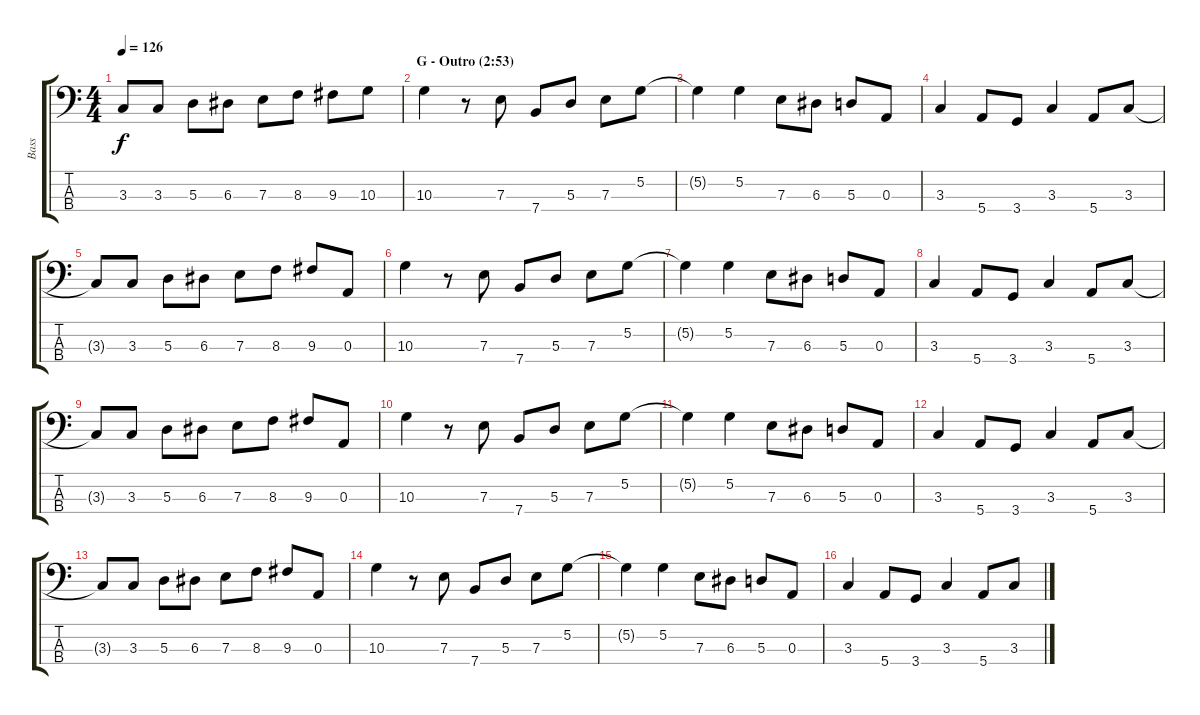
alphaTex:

\track ("Bass" "Bass") {instrument electricbasspick}
\staff {score tabs}
\tuning (G2 D2 A1 E1) {hide}
\ts (4 4)
\tempo 126
\clef f4
\ks c
3.3{t}.8{dy f} 3.3.8 5.3.8 6.3.8 7.3.8 8.3.8 9.3.8 10.3.8 |
\section ("" "G - Outro (2:53)")
10.3.4 r.8 7.3.8 7.4.8 5.3.8 7.3.8 5.2.8 |
5.2{t}.4 5.2.4 7.3.8 6.3.8 5.3.8 0.3.8 |
3.3.4 5.4.8 3.4.8 3.3.4 5.4.8 3.3.8 |
3.3{t}.8 3.3.8 5.3.8 6.3.8 7.3.8 8.3.8 9.3.8 0.3.8 |
10.3.4 r.8 7.3.8 7.4.8 5.3.8 7.3.8 5.2.8 |
5.2{t}.4 5.2.4 7.3.8 6.3.8 5.3.8 0.3.8 |
3.3.4 5.4.8 3.4.8 3.3.4 5.4.8 3.3.8 |
3.3{t}.8 3.3.8 5.3.8 6.3.8 7.3.8 8.3.8 9.3.8 0.3.8 |
10.3.4 r.8 7.3.8 7.4.8 5.3.8 7.3.8 5.2.8 |
5.2{t}.4 5.2.4 7.3.8 6.3.8 5.3.8 0.3.8 |
3.3.4 5.4.8 3.4.8 3.3.4 5.4.8 3.3.8 |
3.3{t}.8 3.3.8 5.3.8 6.3.8 7.3.8 8.3.8 9.3.8 0.3.8 |
10.3.4 r.8 7.3.8 7.4.8 5.3.8 7.3.8 5.2.8 |
5.2{t}.4 5.2.4 7.3.8 6.3.8 5.3.8 0.3.8 |
3.3.4 5.4.8 3.4.8 3.3.4 5.4.8 3.3.8
